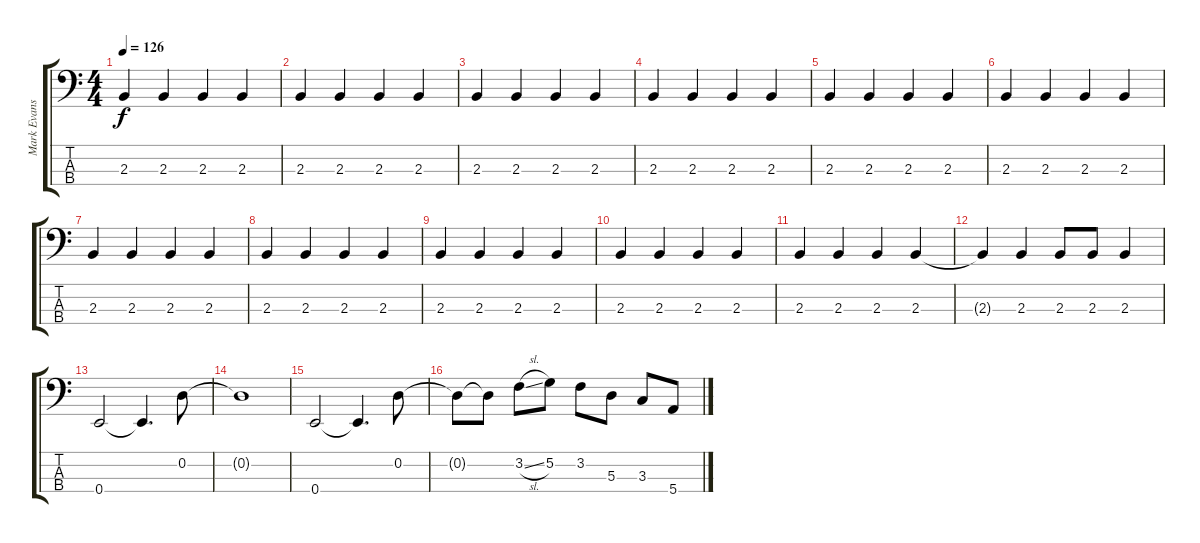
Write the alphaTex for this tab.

\track ("Mark Evans" "Mark Evans") {instrument electricbassfinger}
\staff {score tabs}
\tuning (G2 D2 A1 E1) {hide}
\ts (4 4)
\tempo 126
\clef f4
\ks c
2.3.4{dy f} 2.3.4 2.3.4 2.3.4 |
2.3.4 2.3.4 2.3.4 2.3.4 |
2.3.4 2.3.4 2.3.4 2.3.4 |
2.3.4 2.3.4 2.3.4 2.3.4 |
2.3.4 2.3.4 2.3.4 2.3.4 |
2.3.4 2.3.4 2.3.4 2.3.4 |
2.3.4 2.3.4 2.3.4 2.3.4 |
2.3.4 2.3.4 2.3.4 2.3.4 |
2.3.4 2.3.4 2.3.4 2.3.4 |
2.3.4 2.3.4 2.3.4 2.3.4 |
2.3.4 2.3.4 2.3.4 2.3.4 |
2.3{t}.4 2.3.4 2.3.8 2.3.8 2.3.4 |
0.4.2 0.4{t}.4{d} 0.2.8 |
0.2{t}.1 |
0.4.2 0.4{t}.4{d} 0.2.8 |
0.2{t}.8 0.2{t}.8 3.2{sl}.8 5.2.8 3.2.8 5.3.8 3.3.8 5.4.8
